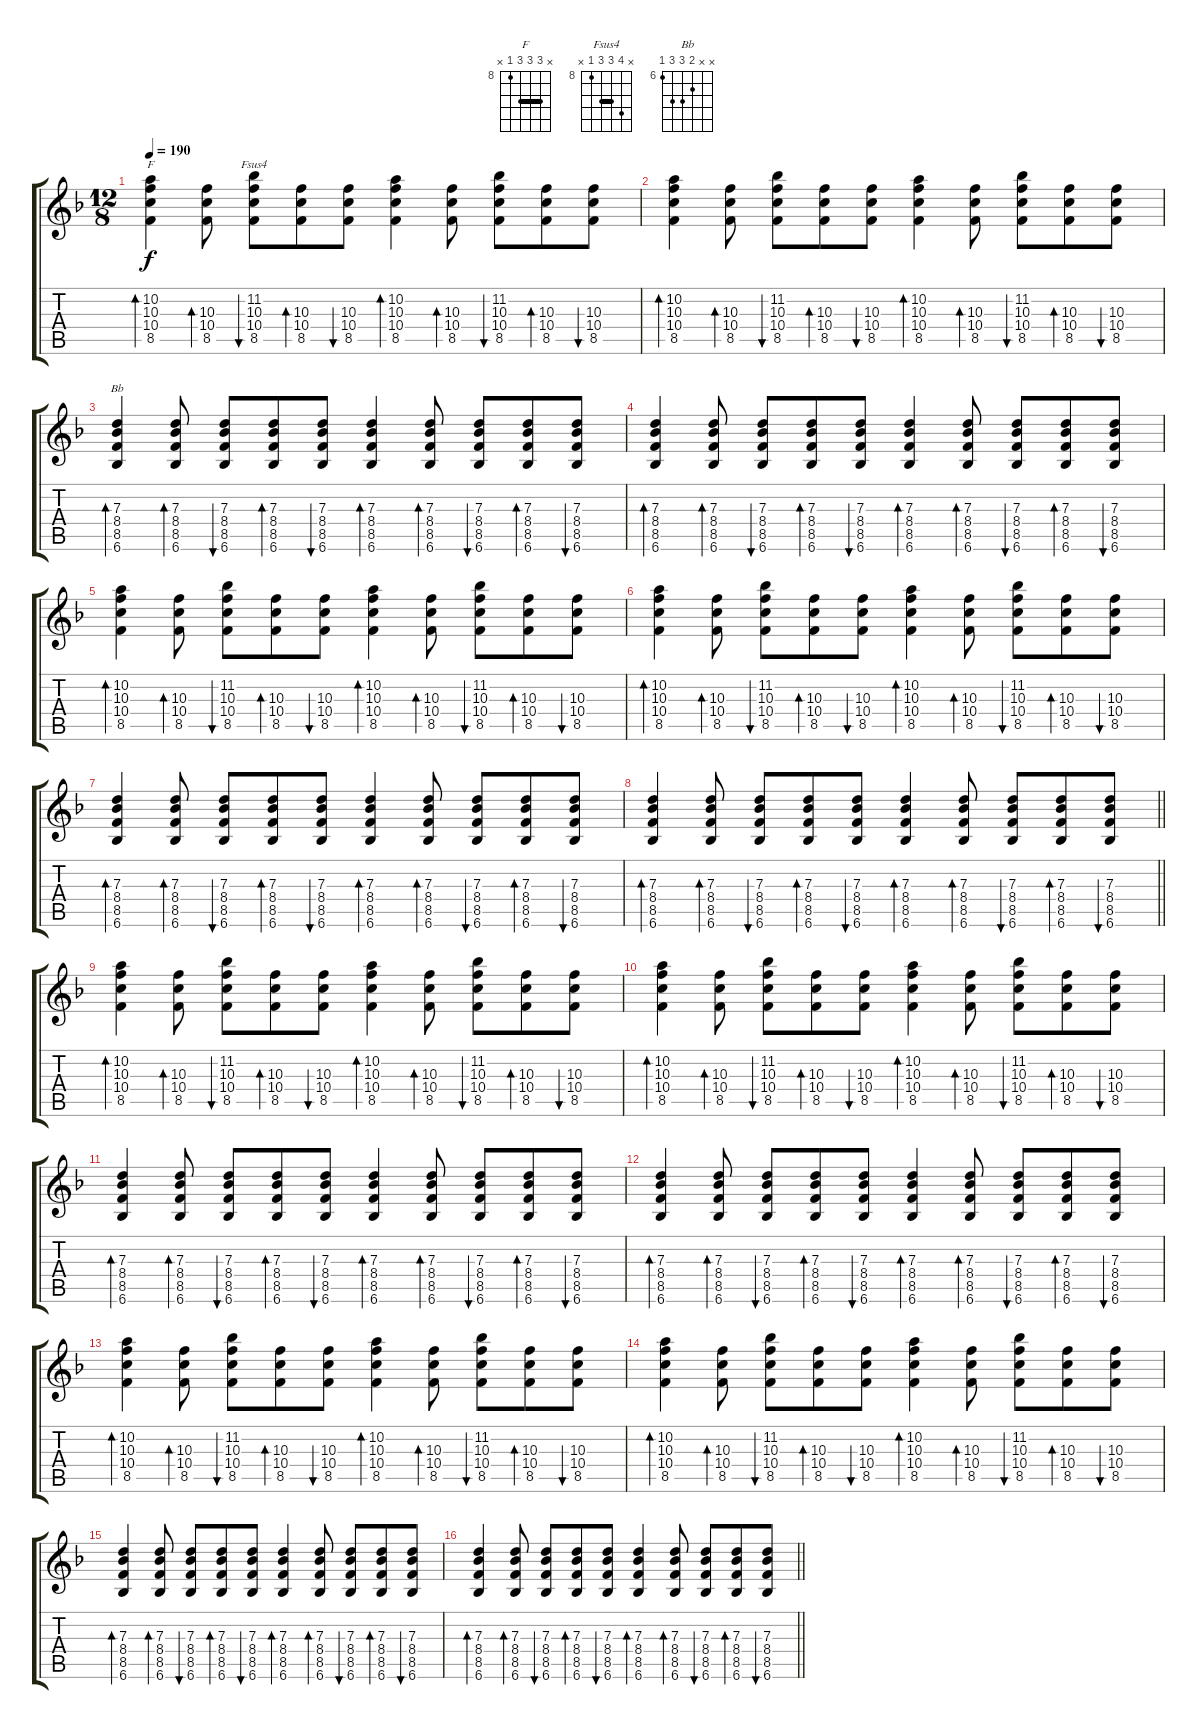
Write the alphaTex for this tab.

\track "" {instrument electricguitarjazz}
\staff {score tabs}
\tuning (E4 B3 G3 D3 A2 E2) {hide}
\chord ("F" x 10 10 10 8 x) {firstfret 8 barre 10}
\chord ("Fsus4" x 11 10 10 8 x) {firstfret 8 barre 10}
\chord ("Bb" x x 7 8 8 6) {firstfret 6}
\ts (12 8)
\tempo 190
\clef g2
\ks f
(10.2 10.3 10.4 8.5).4{bd 30 ch "F" dy f instrument electricguitarjazz} (10.3 10.4 8.5).8{bd 30} (11.2 10.3 10.4 8.5).8{bu 30 ch "Fsus4"} (10.3 10.4 8.5).8{bd 30} (10.3 10.4 8.5).8{bu 30} (10.2 10.3 10.4 8.5).4{bd 30} (10.3 10.4 8.5).8{bd 30} (11.2 10.3 10.4 8.5).8{bu 30} (10.3 10.4 8.5).8{bd 30} (10.3 10.4 8.5).8{bu 30} |
(10.2 10.3 10.4 8.5).4{bd 30} (10.3 10.4 8.5).8{bd 30} (11.2 10.3 10.4 8.5).8{bu 30} (10.3 10.4 8.5).8{bd 30} (10.3 10.4 8.5).8{bu 30} (10.2 10.3 10.4 8.5).4{bd 30} (10.3 10.4 8.5).8{bd 30} (11.2 10.3 10.4 8.5).8{bu 30} (10.3 10.4 8.5).8{bd 30} (10.3 10.4 8.5).8{bu 30} |
(7.3 8.4 8.5 6.6).4{bd 30 ch "Bb"} (7.3 8.4 8.5 6.6).8{bd 30} (7.3 8.4 8.5 6.6).8{bu 30} (7.3 8.4 8.5 6.6).8{bd 30} (7.3 8.4 8.5 6.6).8{bu 30} (7.3 8.4 8.5 6.6).4{bd 30} (7.3 8.4 8.5 6.6).8{bd 30} (7.3 8.4 8.5 6.6).8{bu 30} (7.3 8.4 8.5 6.6).8{bd 30} (7.3 8.4 8.5 6.6).8{bu 30} |
(7.3 8.4 8.5 6.6).4{bd 30} (7.3 8.4 8.5 6.6).8{bd 30} (7.3 8.4 8.5 6.6).8{bu 30} (7.3 8.4 8.5 6.6).8{bd 30} (7.3 8.4 8.5 6.6).8{bu 30} (7.3 8.4 8.5 6.6).4{bd 30} (7.3 8.4 8.5 6.6).8{bd 30} (7.3 8.4 8.5 6.6).8{bu 30} (7.3 8.4 8.5 6.6).8{bd 30} (7.3 8.4 8.5 6.6).8{bu 30} |
(10.2 10.3 10.4 8.5).4{bd 30} (10.3 10.4 8.5).8{bd 30} (11.2 10.3 10.4 8.5).8{bu 30} (10.3 10.4 8.5).8{bd 30} (10.3 10.4 8.5).8{bu 30} (10.2 10.3 10.4 8.5).4{bd 30} (10.3 10.4 8.5).8{bd 30} (11.2 10.3 10.4 8.5).8{bu 30} (10.3 10.4 8.5).8{bd 30} (10.3 10.4 8.5).8{bu 30} |
(10.2 10.3 10.4 8.5).4{bd 30} (10.3 10.4 8.5).8{bd 30} (11.2 10.3 10.4 8.5).8{bu 30} (10.3 10.4 8.5).8{bd 30} (10.3 10.4 8.5).8{bu 30} (10.2 10.3 10.4 8.5).4{bd 30} (10.3 10.4 8.5).8{bd 30} (11.2 10.3 10.4 8.5).8{bu 30} (10.3 10.4 8.5).8{bd 30} (10.3 10.4 8.5).8{bu 30} |
(7.3 8.4 8.5 6.6).4{bd 30} (7.3 8.4 8.5 6.6).8{bd 30} (7.3 8.4 8.5 6.6).8{bu 30} (7.3 8.4 8.5 6.6).8{bd 30} (7.3 8.4 8.5 6.6).8{bu 30} (7.3 8.4 8.5 6.6).4{bd 30} (7.3 8.4 8.5 6.6).8{bd 30} (7.3 8.4 8.5 6.6).8{bu 30} (7.3 8.4 8.5 6.6).8{bd 30} (7.3 8.4 8.5 6.6).8{bu 30} |
\barLineRight lightlight
(7.3 8.4 8.5 6.6).4{bd 30} (7.3 8.4 8.5 6.6).8{bd 30} (7.3 8.4 8.5 6.6).8{bu 30} (7.3 8.4 8.5 6.6).8{bd 30} (7.3 8.4 8.5 6.6).8{bu 30} (7.3 8.4 8.5 6.6).4{bd 30} (7.3 8.4 8.5 6.6).8{bd 30} (7.3 8.4 8.5 6.6).8{bu 30} (7.3 8.4 8.5 6.6).8{bd 30} (7.3 8.4 8.5 6.6).8{bu 30} |
(10.2 10.3 10.4 8.5).4{bd 30} (10.3 10.4 8.5).8{bd 30} (11.2 10.3 10.4 8.5).8{bu 30} (10.3 10.4 8.5).8{bd 30} (10.3 10.4 8.5).8{bu 30} (10.2 10.3 10.4 8.5).4{bd 30} (10.3 10.4 8.5).8{bd 30} (11.2 10.3 10.4 8.5).8{bu 30} (10.3 10.4 8.5).8{bd 30} (10.3 10.4 8.5).8{bu 30} |
(10.2 10.3 10.4 8.5).4{bd 30} (10.3 10.4 8.5).8{bd 30} (11.2 10.3 10.4 8.5).8{bu 30} (10.3 10.4 8.5).8{bd 30} (10.3 10.4 8.5).8{bu 30} (10.2 10.3 10.4 8.5).4{bd 30} (10.3 10.4 8.5).8{bd 30} (11.2 10.3 10.4 8.5).8{bu 30} (10.3 10.4 8.5).8{bd 30} (10.3 10.4 8.5).8{bu 30} |
(7.3 8.4 8.5 6.6).4{bd 30} (7.3 8.4 8.5 6.6).8{bd 30} (7.3 8.4 8.5 6.6).8{bu 30} (7.3 8.4 8.5 6.6).8{bd 30} (7.3 8.4 8.5 6.6).8{bu 30} (7.3 8.4 8.5 6.6).4{bd 30} (7.3 8.4 8.5 6.6).8{bd 30} (7.3 8.4 8.5 6.6).8{bu 30} (7.3 8.4 8.5 6.6).8{bd 30} (7.3 8.4 8.5 6.6).8{bu 30} |
(7.3 8.4 8.5 6.6).4{bd 30} (7.3 8.4 8.5 6.6).8{bd 30} (7.3 8.4 8.5 6.6).8{bu 30} (7.3 8.4 8.5 6.6).8{bd 30} (7.3 8.4 8.5 6.6).8{bu 30} (7.3 8.4 8.5 6.6).4{bd 30} (7.3 8.4 8.5 6.6).8{bd 30} (7.3 8.4 8.5 6.6).8{bu 30} (7.3 8.4 8.5 6.6).8{bd 30} (7.3 8.4 8.5 6.6).8{bu 30} |
(10.2 10.3 10.4 8.5).4{bd 30} (10.3 10.4 8.5).8{bd 30} (11.2 10.3 10.4 8.5).8{bu 30} (10.3 10.4 8.5).8{bd 30} (10.3 10.4 8.5).8{bu 30} (10.2 10.3 10.4 8.5).4{bd 30} (10.3 10.4 8.5).8{bd 30} (11.2 10.3 10.4 8.5).8{bu 30} (10.3 10.4 8.5).8{bd 30} (10.3 10.4 8.5).8{bu 30} |
(10.2 10.3 10.4 8.5).4{bd 30} (10.3 10.4 8.5).8{bd 30} (11.2 10.3 10.4 8.5).8{bu 30} (10.3 10.4 8.5).8{bd 30} (10.3 10.4 8.5).8{bu 30} (10.2 10.3 10.4 8.5).4{bd 30} (10.3 10.4 8.5).8{bd 30} (11.2 10.3 10.4 8.5).8{bu 30} (10.3 10.4 8.5).8{bd 30} (10.3 10.4 8.5).8{bu 30} |
(7.3 8.4 8.5 6.6).4{bd 30} (7.3 8.4 8.5 6.6).8{bd 30} (7.3 8.4 8.5 6.6).8{bu 30} (7.3 8.4 8.5 6.6).8{bd 30} (7.3 8.4 8.5 6.6).8{bu 30} (7.3 8.4 8.5 6.6).4{bd 30} (7.3 8.4 8.5 6.6).8{bd 30} (7.3 8.4 8.5 6.6).8{bu 30} (7.3 8.4 8.5 6.6).8{bd 30} (7.3 8.4 8.5 6.6).8{bu 30} |
\barLineRight lightlight
(7.3 8.4 8.5 6.6).4{bd 30} (7.3 8.4 8.5 6.6).8{bd 30} (7.3 8.4 8.5 6.6).8{bu 30} (7.3 8.4 8.5 6.6).8{bd 30} (7.3 8.4 8.5 6.6).8{bu 30} (7.3 8.4 8.5 6.6).4{bd 30} (7.3 8.4 8.5 6.6).8{bd 30} (7.3 8.4 8.5 6.6).8{bu 30} (7.3 8.4 8.5 6.6).8{bd 30} (7.3 8.4 8.5 6.6).8{bu 30}
